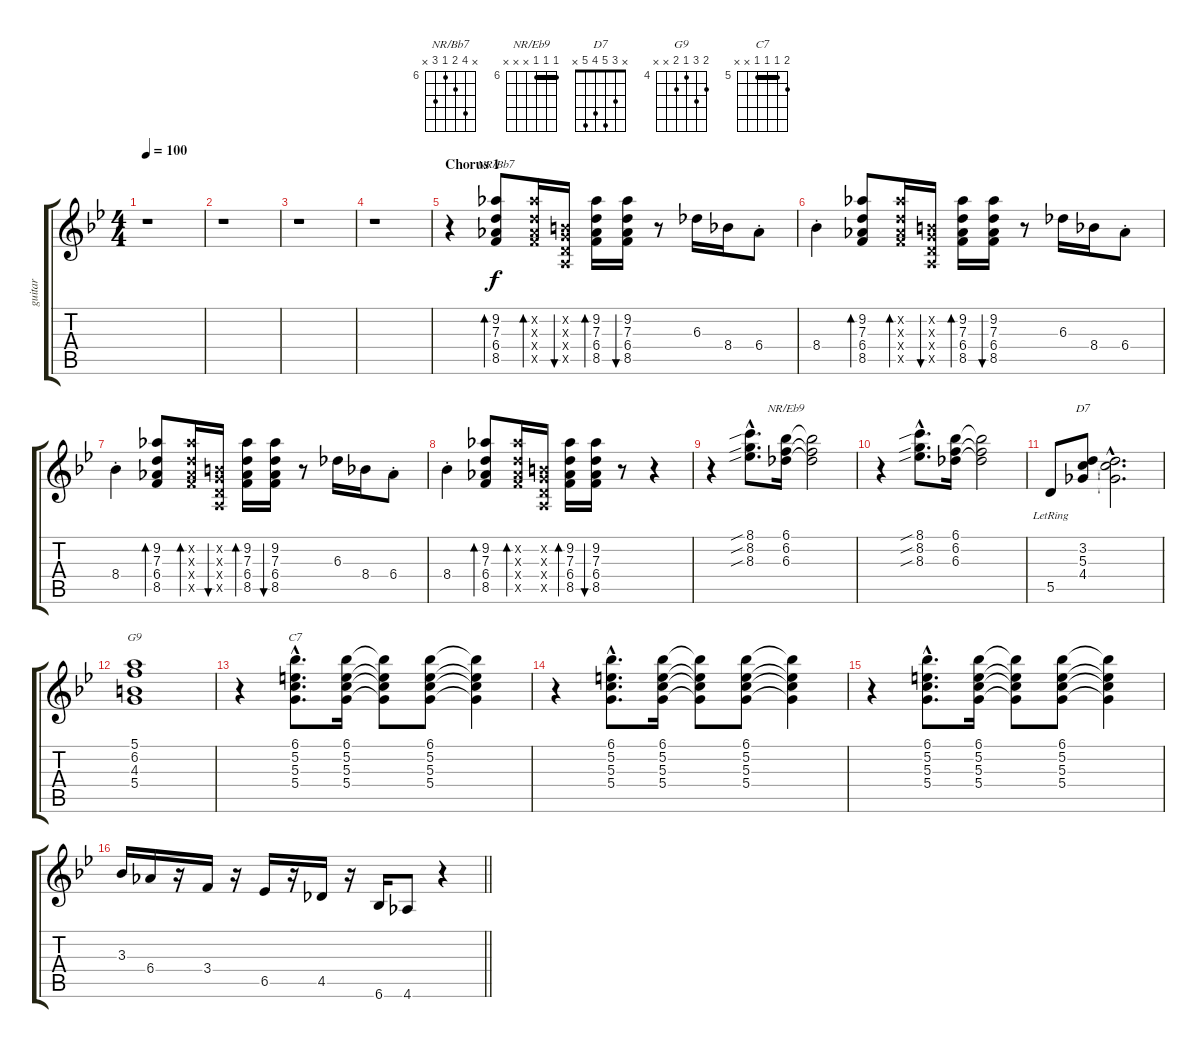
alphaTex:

\track ("guitar" "guitar") {instrument electricguitarclean}
\staff {score tabs}
\tuning (E4 B3 G3 D3 A2 E2) {hide}
\chord ("NR/Bb7" x 9 7 6 8 x) {firstfret 6}
\chord ("NR/Eb9" 6 6 6 x x x) {firstfret 6 barre 6}
\chord ("D7" x 3 5 4 5 x)
\chord ("G9" 5 6 4 5 x x) {firstfret 4}
\chord ("C7" 6 5 5 5 x x) {firstfret 5 barre 5}
\ts (4 4)
\tempo 100
\clef g2
\ks bb
r.1{dy f instrument electricguitarclean} |
r.1 |
r.1 |
r.1 |
\section ("" "Chorus 1")
r.4 (9.2 7.3 6.4 8.5).8{bd 30 ch "NR/Bb7"} (9.2{x} 7.3{x} 6.4{x} 8.5{x}).16{bd 60} (0.2{x} 0.3{x} 0.4{x} 0.5{x}).16{bu 30} (9.2 7.3 6.4 8.5).16{bd 30} (9.2 7.3 6.4 8.5).16{bu 30} r.8 6.3.16 8.4.16 6.4{st}.8 |
8.4{st}.4 (9.2 7.3 6.4 8.5).8{bd 30} (9.2{x} 7.3{x} 6.4{x} 8.5{x}).16{bd 30} (0.2{x} 0.3{x} 0.4{x} 0.5{x}).16{bu 30} (9.2 7.3 6.4 8.5).16{bd 30} (9.2 7.3 6.4 8.5).16{bu 30} r.8 6.3.16 8.4.16 6.4{st}.8 |
8.4{st}.4 (9.2 7.3 6.4 8.5).8{bd 60} (9.2{x} 7.3{x} 6.4{x} 8.5{x}).16{bd 60} (0.2{x} 0.3{x} 0.4{x} 0.5{x}).16{bu 60} (9.2 7.3 6.4 8.5).16{bd 60} (9.2 7.3 6.4 8.5).16{bu 60} r.8 6.3.16 8.4.16 6.4{st}.8 |
8.4{st}.4 (9.2 7.3 6.4 8.5).8{bd 60} (9.2{x} 7.3{x} 6.4{x} 8.5{x}).16{bd 60} (0.2{x} 0.3{x} 0.4{x} 0.5{x}).16 (9.2 7.3 6.4 8.5).16{bd 60} (9.2 7.3 6.4 8.5).16{bu 60} r.8 r.4 |
r.4 (8.1{sib hac} 8.2{sib hac} 8.3{sib hac}).8{d} (6.1 6.2 6.3).16{ch "NR/Eb9"} (6.1{t} 6.2{t} 6.3{t}).2 |
r.4 (8.1{sib hac} 8.2{sib hac} 8.3{sib hac}).8{d} (6.1 6.2 6.3).16 (6.1{t} 6.2{t} 6.3{t}).2 |
5.5{lr}.8 (3.2 5.3 4.4).8{ch "D7"} (3.2{hac t} 5.3{hac t} 4.4{hac t}).2{d} |
(5.1 6.2 4.3 5.4).1{ch "G9"} |
r.4 (6.1{hac} 5.2{hac} 5.3{hac} 5.4{hac}).8{d ch "C7"} (6.1 5.2 5.3 5.4).16 (6.1{t} 5.2{t} 5.3{t} 5.4{t}).8 (6.1 5.2 5.3 5.4).8 (6.1{t} 5.2{t} 5.3{t} 5.4{t}).4 |
r.4 (6.1{hac} 5.2{hac} 5.3{hac} 5.4{hac}).8{d} (6.1 5.2 5.3 5.4).16 (6.1{t} 5.2{t} 5.3{t} 5.4{t}).8 (6.1 5.2 5.3 5.4).8 (6.1{t} 5.2{t} 5.3{t} 5.4{t}).4 |
r.4 (6.1{hac} 5.2{hac} 5.3{hac} 5.4{hac}).8{d} (6.1 5.2 5.3 5.4).16 (6.1{t} 5.2{t} 5.3{t} 5.4{t}).8 (6.1 5.2 5.3 5.4).8 (6.1{t} 5.2{t} 5.3{t} 5.4{t}).4 |
\barLineRight lightlight
3.3.16 6.4.16 r.16 3.4.16 r.16 6.5.16 r.16 4.5.16 r.16 6.6.16 4.6.8 r.4
